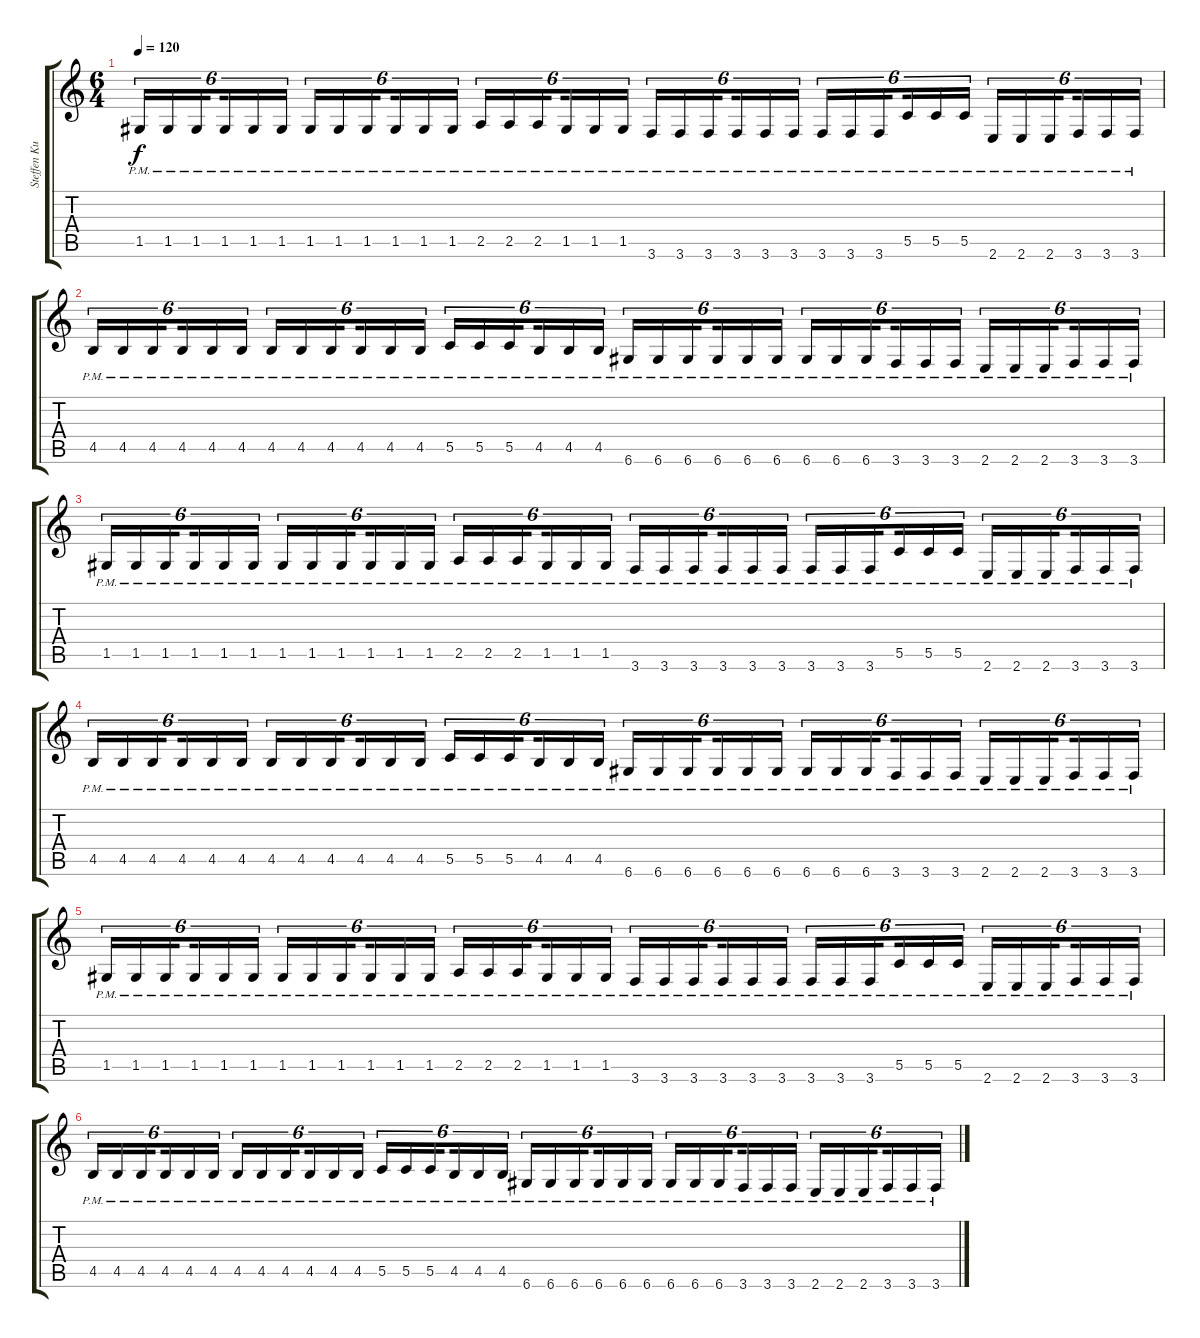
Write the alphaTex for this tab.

\track ("Steffen Kummerer  - guitar" "Steffen Ku") {instrument distortionguitar}
\staff {score tabs}
\tuning (D4 A3 F3 C3 G2 D2) {hide}
\ts (6 4)
\tempo 120
\clef g2
\ks c
1.5{pm}.16{tu (6 4) dy f} 1.5{pm}.16{tu (6 4)} 1.5{pm}.16{tu (6 4) beam splitsecondary} 1.5{pm}.16{tu (6 4)} 1.5{pm}.16{tu (6 4)} 1.5{pm}.16{tu (6 4) beam splitsecondary} 1.5{pm}.16{tu (6 4)} 1.5{pm}.16{tu (6 4)} 1.5{pm}.16{tu (6 4) beam splitsecondary} 1.5{pm}.16{tu (6 4)} 1.5{pm}.16{tu (6 4)} 1.5{pm}.16{tu (6 4) beam splitsecondary} 2.5{pm}.16{tu (6 4)} 2.5{pm}.16{tu (6 4)} 2.5{pm}.16{tu (6 4) beam splitsecondary} 1.5{pm}.16{tu (6 4)} 1.5{pm}.16{tu (6 4)} 1.5{pm}.16{tu (6 4)} 3.6{pm}.16{tu (6 4)} 3.6{pm}.16{tu (6 4)} 3.6{pm}.16{tu (6 4) beam splitsecondary} 3.6{pm}.16{tu (6 4)} 3.6{pm}.16{tu (6 4)} 3.6{pm}.16{tu (6 4) beam splitsecondary} 3.6{pm}.16{tu (6 4)} 3.6{pm}.16{tu (6 4)} 3.6{pm}.16{tu (6 4) beam splitsecondary} 5.5{pm}.16{tu (6 4)} 5.5{pm}.16{tu (6 4)} 5.5{pm}.16{tu (6 4) beam splitsecondary} 2.6{pm}.16{tu (6 4)} 2.6{pm}.16{tu (6 4)} 2.6{pm}.16{tu (6 4) beam splitsecondary} 3.6{pm}.16{tu (6 4)} 3.6{pm}.16{tu (6 4)} 3.6{pm}.16{tu (6 4)} |
4.5{pm}.16{tu (6 4)} 4.5{pm}.16{tu (6 4)} 4.5{pm}.16{tu (6 4) beam splitsecondary} 4.5{pm}.16{tu (6 4)} 4.5{pm}.16{tu (6 4)} 4.5{pm}.16{tu (6 4) beam splitsecondary} 4.5{pm}.16{tu (6 4)} 4.5{pm}.16{tu (6 4)} 4.5{pm}.16{tu (6 4) beam splitsecondary} 4.5{pm}.16{tu (6 4)} 4.5{pm}.16{tu (6 4)} 4.5{pm}.16{tu (6 4) beam splitsecondary} 5.5{pm}.16{tu (6 4)} 5.5{pm}.16{tu (6 4)} 5.5{pm}.16{tu (6 4) beam splitsecondary} 4.5{pm}.16{tu (6 4)} 4.5{pm}.16{tu (6 4)} 4.5{pm}.16{tu (6 4)} 6.6{pm}.16{tu (6 4)} 6.6{pm}.16{tu (6 4)} 6.6{pm}.16{tu (6 4) beam splitsecondary} 6.6{pm}.16{tu (6 4)} 6.6{pm}.16{tu (6 4)} 6.6{pm}.16{tu (6 4) beam splitsecondary} 6.6{pm}.16{tu (6 4)} 6.6{pm}.16{tu (6 4)} 6.6{pm}.16{tu (6 4) beam splitsecondary} 3.6{pm}.16{tu (6 4)} 3.6{pm}.16{tu (6 4)} 3.6{pm}.16{tu (6 4) beam splitsecondary} 2.6{pm}.16{tu (6 4)} 2.6{pm}.16{tu (6 4)} 2.6{pm}.16{tu (6 4) beam splitsecondary} 3.6{pm}.16{tu (6 4)} 3.6{pm}.16{tu (6 4)} 3.6{pm}.16{tu (6 4)} |
1.5{pm}.16{tu (6 4)} 1.5{pm}.16{tu (6 4)} 1.5{pm}.16{tu (6 4) beam splitsecondary} 1.5{pm}.16{tu (6 4)} 1.5{pm}.16{tu (6 4)} 1.5{pm}.16{tu (6 4) beam splitsecondary} 1.5{pm}.16{tu (6 4)} 1.5{pm}.16{tu (6 4)} 1.5{pm}.16{tu (6 4) beam splitsecondary} 1.5{pm}.16{tu (6 4)} 1.5{pm}.16{tu (6 4)} 1.5{pm}.16{tu (6 4) beam splitsecondary} 2.5{pm}.16{tu (6 4)} 2.5{pm}.16{tu (6 4)} 2.5{pm}.16{tu (6 4) beam splitsecondary} 1.5{pm}.16{tu (6 4)} 1.5{pm}.16{tu (6 4)} 1.5{pm}.16{tu (6 4)} 3.6{pm}.16{tu (6 4)} 3.6{pm}.16{tu (6 4)} 3.6{pm}.16{tu (6 4) beam splitsecondary} 3.6{pm}.16{tu (6 4)} 3.6{pm}.16{tu (6 4)} 3.6{pm}.16{tu (6 4) beam splitsecondary} 3.6{pm}.16{tu (6 4)} 3.6{pm}.16{tu (6 4)} 3.6{pm}.16{tu (6 4) beam splitsecondary} 5.5{pm}.16{tu (6 4)} 5.5{pm}.16{tu (6 4)} 5.5{pm}.16{tu (6 4) beam splitsecondary} 2.6{pm}.16{tu (6 4)} 2.6{pm}.16{tu (6 4)} 2.6{pm}.16{tu (6 4) beam splitsecondary} 3.6{pm}.16{tu (6 4)} 3.6{pm}.16{tu (6 4)} 3.6{pm}.16{tu (6 4)} |
4.5{pm}.16{tu (6 4)} 4.5{pm}.16{tu (6 4)} 4.5{pm}.16{tu (6 4) beam splitsecondary} 4.5{pm}.16{tu (6 4)} 4.5{pm}.16{tu (6 4)} 4.5{pm}.16{tu (6 4) beam splitsecondary} 4.5{pm}.16{tu (6 4)} 4.5{pm}.16{tu (6 4)} 4.5{pm}.16{tu (6 4) beam splitsecondary} 4.5{pm}.16{tu (6 4)} 4.5{pm}.16{tu (6 4)} 4.5{pm}.16{tu (6 4) beam splitsecondary} 5.5{pm}.16{tu (6 4)} 5.5{pm}.16{tu (6 4)} 5.5{pm}.16{tu (6 4) beam splitsecondary} 4.5{pm}.16{tu (6 4)} 4.5{pm}.16{tu (6 4)} 4.5{pm}.16{tu (6 4)} 6.6{pm}.16{tu (6 4)} 6.6{pm}.16{tu (6 4)} 6.6{pm}.16{tu (6 4) beam splitsecondary} 6.6{pm}.16{tu (6 4)} 6.6{pm}.16{tu (6 4)} 6.6{pm}.16{tu (6 4) beam splitsecondary} 6.6{pm}.16{tu (6 4)} 6.6{pm}.16{tu (6 4)} 6.6{pm}.16{tu (6 4) beam splitsecondary} 3.6{pm}.16{tu (6 4)} 3.6{pm}.16{tu (6 4)} 3.6{pm}.16{tu (6 4) beam splitsecondary} 2.6{pm}.16{tu (6 4)} 2.6{pm}.16{tu (6 4)} 2.6{pm}.16{tu (6 4) beam splitsecondary} 3.6{pm}.16{tu (6 4)} 3.6{pm}.16{tu (6 4)} 3.6{pm}.16{tu (6 4)} |
1.5{pm}.16{tu (6 4)} 1.5{pm}.16{tu (6 4)} 1.5{pm}.16{tu (6 4) beam splitsecondary} 1.5{pm}.16{tu (6 4)} 1.5{pm}.16{tu (6 4)} 1.5{pm}.16{tu (6 4) beam splitsecondary} 1.5{pm}.16{tu (6 4)} 1.5{pm}.16{tu (6 4)} 1.5{pm}.16{tu (6 4) beam splitsecondary} 1.5{pm}.16{tu (6 4)} 1.5{pm}.16{tu (6 4)} 1.5{pm}.16{tu (6 4) beam splitsecondary} 2.5{pm}.16{tu (6 4)} 2.5{pm}.16{tu (6 4)} 2.5{pm}.16{tu (6 4) beam splitsecondary} 1.5{pm}.16{tu (6 4)} 1.5{pm}.16{tu (6 4)} 1.5{pm}.16{tu (6 4)} 3.6{pm}.16{tu (6 4)} 3.6{pm}.16{tu (6 4)} 3.6{pm}.16{tu (6 4) beam splitsecondary} 3.6{pm}.16{tu (6 4)} 3.6{pm}.16{tu (6 4)} 3.6{pm}.16{tu (6 4) beam splitsecondary} 3.6{pm}.16{tu (6 4)} 3.6{pm}.16{tu (6 4)} 3.6{pm}.16{tu (6 4) beam splitsecondary} 5.5{pm}.16{tu (6 4)} 5.5{pm}.16{tu (6 4)} 5.5{pm}.16{tu (6 4) beam splitsecondary} 2.6{pm}.16{tu (6 4)} 2.6{pm}.16{tu (6 4)} 2.6{pm}.16{tu (6 4) beam splitsecondary} 3.6{pm}.16{tu (6 4)} 3.6{pm}.16{tu (6 4)} 3.6{pm}.16{tu (6 4)} |
4.5{pm}.16{tu (6 4)} 4.5{pm}.16{tu (6 4)} 4.5{pm}.16{tu (6 4) beam splitsecondary} 4.5{pm}.16{tu (6 4)} 4.5{pm}.16{tu (6 4)} 4.5{pm}.16{tu (6 4) beam splitsecondary} 4.5{pm}.16{tu (6 4)} 4.5{pm}.16{tu (6 4)} 4.5{pm}.16{tu (6 4) beam splitsecondary} 4.5{pm}.16{tu (6 4)} 4.5{pm}.16{tu (6 4)} 4.5{pm}.16{tu (6 4) beam splitsecondary} 5.5{pm}.16{tu (6 4)} 5.5{pm}.16{tu (6 4)} 5.5{pm}.16{tu (6 4) beam splitsecondary} 4.5{pm}.16{tu (6 4)} 4.5{pm}.16{tu (6 4)} 4.5{pm}.16{tu (6 4)} 6.6{pm}.16{tu (6 4)} 6.6{pm}.16{tu (6 4)} 6.6{pm}.16{tu (6 4) beam splitsecondary} 6.6{pm}.16{tu (6 4)} 6.6{pm}.16{tu (6 4)} 6.6{pm}.16{tu (6 4) beam splitsecondary} 6.6{pm}.16{tu (6 4)} 6.6{pm}.16{tu (6 4)} 6.6{pm}.16{tu (6 4) beam splitsecondary} 3.6{pm}.16{tu (6 4)} 3.6{pm}.16{tu (6 4)} 3.6{pm}.16{tu (6 4) beam splitsecondary} 2.6{pm}.16{tu (6 4)} 2.6{pm}.16{tu (6 4)} 2.6{pm}.16{tu (6 4) beam splitsecondary} 3.6{pm}.16{tu (6 4)} 3.6{pm}.16{tu (6 4)} 3.6{pm}.16{tu (6 4)}
